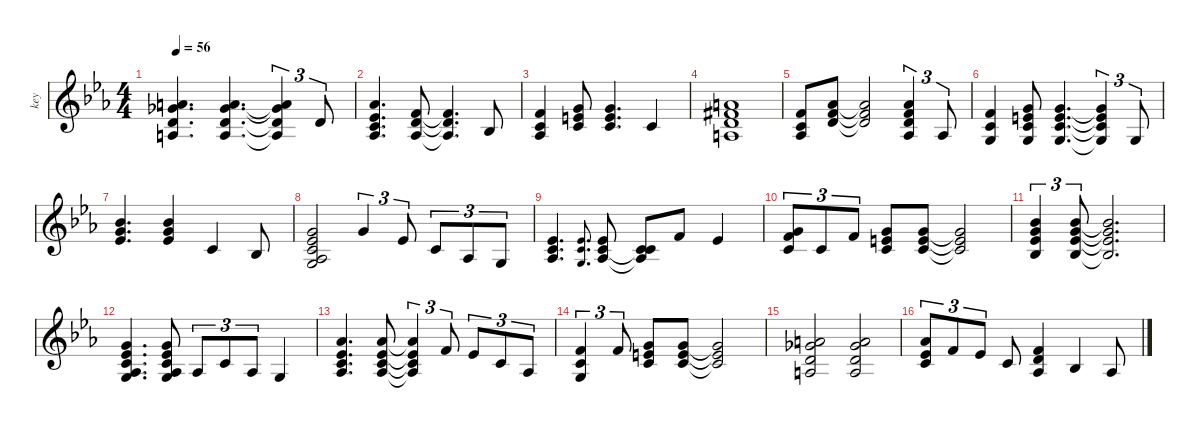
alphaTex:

\defaultSystemsLayout 4
\hideDynamics
\bracketExtendMode groupsimilarinstruments
\otherSystemsTrackNameOrientation horizontal
\track ("Keyboard 1,2" "key") {instrument synthstrings1}
\staff {score}
\tuning (E4 B3 G3 D3 A2 E2)
\ts (4 4)
\tempo 56
\clef g2
\ks cminor
(5.1{acc forcenatural} 7.2{acc b} 7.3{acc forcenatural} 7.4{acc forcenatural}).4{d dy f beam Up} (5.1{acc forcenatural} 7.2{acc b} 7.3{acc forcenatural} 7.4{acc forcenatural}).4{d beam Up} (7.2{t acc b} 7.3{t acc forcenatural} 7.4{t acc forcenatural} 5.1{t acc forcenatural}).4{tu (3 2) beam Up} 7.3{acc forcenatural}.8{tu (3 2) beam Up} |
(4.1{acc b} 4.2{acc b} 5.3{acc forcenatural} 6.4{acc b}).4{d beam Up} (6.2{acc forcenatural} 7.3{acc forcenatural} 6.4{acc b}).8{beam Up} (6.2{t acc forcenatural} 7.3{t acc forcenatural} 6.4{t acc b}).4{d beam Up} 8.4{acc b}.8{beam Up} |
(6.2{acc forcenatural} 5.3{acc forcenatural} 6.4{acc b}).4{beam Up} (3.1{acc forcenatural} 5.2{acc forcenatural} 5.3{acc forcenatural}).8{beam Up} (3.1{acc forcenatural} 5.2{acc forcenatural} 5.3{acc forcenatural}).4{d beam Up} 5.3{acc forcenatural}.4{beam Up} |
(5.1{acc forcenatural} 7.2{acc #} 7.3{acc forcenatural} 7.4{acc forcenatural}).1{beam Up} |
(1.1{acc forcenatural} 1.2{acc forcenatural} 1.3{acc b}).8{beam Up} (4.1{acc b} 6.2{acc forcenatural} 7.3{acc forcenatural}).8{beam Up} (7.3{t acc forcenatural} 6.2{t acc forcenatural} 4.1{t acc b}).2{beam Up} (4.1{acc b} 6.2{acc forcenatural} 7.3{acc forcenatural} 6.4{acc b}).4{tu (3 2) beam Up} 1.3{acc b}.8{tu (3 2) beam Up} |
(1.1{acc forcenatural} 1.2{acc forcenatural} 0.3{acc forcenatural}).4{beam Up} (3.1{acc forcenatural} 5.2{acc forcenatural} 5.3{acc forcenatural} 5.4{acc forcenatural}).8{beam Up} (3.1{acc forcenatural} 5.2{acc forcenatural} 5.3{acc forcenatural} 5.4{acc forcenatural}).4{d beam Up} (5.4{t acc forcenatural} 5.3{t acc forcenatural} 5.2{t acc forcenatural} 3.1{t acc forcenatural}).4{tu (3 2) beam Up} 0.3{acc forcenatural}.8{tu (3 2) beam Up} |
(6.1{acc b} 8.2{acc forcenatural} 8.3{acc b}).4{d beam Up} (6.1{acc b} 8.2{acc forcenatural} 8.3{acc b}).4{beam Up} 1.2{acc forcenatural}.4{beam Up} 3.3{acc b}.8{beam Up} |
(0.3{acc forcenatural} 13.4{acc b} 15.5{acc forcenatural} 16.6{acc b} 3.1{acc forcenatural}).2{beam Up} 12.3{acc forcenatural}.4{tu (3 2) beam Up} 4.2{acc b}.8{tu (3 2) beam Up} 5.3{acc forcenatural}.8{tu (3 2) beam Up} 6.4{acc b}.8{tu (3 2) beam Up} 5.4{acc forcenatural}.8{tu (3 2) beam Up} |
(4.2{acc b} 5.3{acc forcenatural} 6.4{acc b}).4{d beam Up} (4.2{acc b} 5.3{acc forcenatural} 5.4{acc forcenatural}).8{d gr onbeat beam Up} (6.4{acc b} 18.5{acc b} 15.5{acc forcenatural}).8{beam Up} (6.4{t acc b} 15.5{t acc forcenatural} 15.5{t acc b}).8{beam Up} 1.1{acc forcenatural}.8{beam Up} 4.2{acc b}.4{beam Up} |
(3.1{acc forcenatural} 6.2{acc forcenatural} 5.3{acc forcenatural}).8{tu (3 2) beam Up} 5.3{acc forcenatural}.8{tu (3 2) beam Up} 6.2{acc forcenatural}.8{tu (3 2) beam Up} (3.1{acc forcenatural} 5.2{acc forcenatural} 5.3{acc forcenatural}).8{beam Up} (3.1{acc forcenatural} 5.2{acc forcenatural} 5.3{acc forcenatural}).8{beam Up} (3.1{t acc forcenatural} 5.2{t acc forcenatural} 5.3{t acc forcenatural}).2{beam Up} |
(6.1{acc b} 8.2{acc forcenatural} 8.3{acc b} 8.4{acc b}).4{tu (3 2) beam Up} (6.1{acc b} 8.2{acc forcenatural} 8.3{acc b} 8.4{acc b}).8{tu (3 2) beam Up} (8.3{t acc b} 8.2{t acc forcenatural} 6.1{t acc b} 8.4{t acc b}).2{d beam Up} |
(0.3{acc forcenatural} 13.4{acc b} 15.5{acc forcenatural} 16.6{acc b} 3.1{acc forcenatural}).4{d beam Up} (0.3{acc forcenatural} 13.4{acc b} 15.5{acc forcenatural} 16.6{acc b} 3.1{acc forcenatural}).8{beam Up} 16.6{acc b}.8{tu (3 2) beam Up} 15.5{acc forcenatural}.8{tu (3 2) beam Up} 16.6{acc b}.8{tu (3 2) beam Up} 15.6{acc forcenatural}.4{beam Up} |
(9.2{acc b} 8.3{acc b} 10.4{acc forcenatural} 11.5{acc b}).4{d beam Up} (9.2{acc b} 8.3{acc b} 10.4{acc forcenatural} 11.5{acc b}).8{beam Up} (8.3{t acc b} 10.4{t acc forcenatural} 11.5{t acc b} 9.2{t acc b}).4{tu (3 2) beam Up} 1.1{acc forcenatural}.8{tu (3 2) beam Up} 4.2{acc b}.8{tu (3 2) beam Up} 5.3{acc forcenatural}.8{tu (3 2) beam Up} 6.4{acc b}.8{tu (3 2) beam Up} |
(6.2{acc forcenatural} 5.3{acc forcenatural} 5.4{acc forcenatural}).4{tu (3 2) beam Up} 6.2{acc forcenatural}.8{tu (3 2) beam Up} (8.2{acc forcenatural} 9.3{acc forcenatural} 10.4{acc forcenatural}).8{beam Up} (8.2{acc forcenatural} 9.3{acc forcenatural} 10.4{acc forcenatural}).8{beam Up} (8.2{t acc forcenatural} 9.3{t acc forcenatural} 10.4{t acc forcenatural}).2{beam Up} |
(2.1{acc b} 3.2{acc forcenatural} 2.3{acc forcenatural} 19.4{acc forcenatural}).2{beam Up} (2.1{acc b} 3.2{acc forcenatural} 2.3{acc forcenatural} 19.4{acc forcenatural}).2{beam Up} |
(4.1{acc b} 4.2{acc b} 5.3{acc forcenatural}).8{tu (3 2) beam Up} 1.1{acc forcenatural}.8{tu (3 2) beam Up} 4.2{acc b}.8{tu (3 2) beam Up} 1.2{acc forcenatural}.8{beam Up} (1.1{acc forcenatural} 3.2{acc forcenatural} 1.3{acc b}).4{beam Up} 3.3{acc b}.4{beam Up} 1.3{acc b}.8{beam Up}
